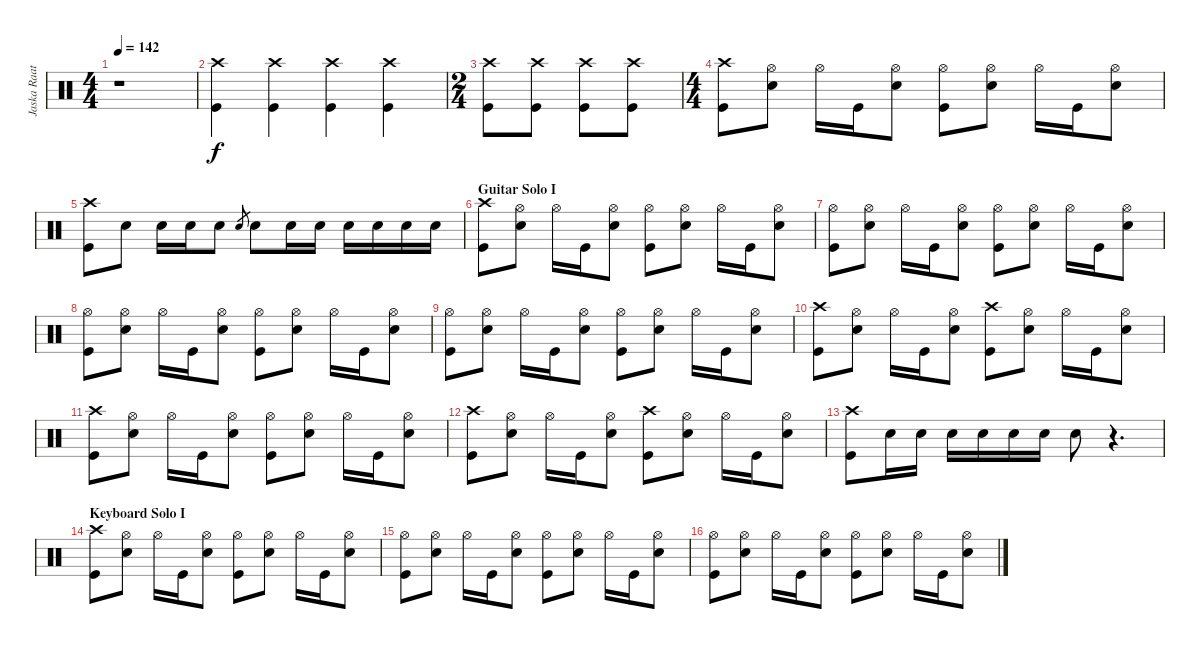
\track ("Jaska Raatikainen" "Jaska Raat") {instrument percussion}
\staff {score}
\articulation defaults
\ts (4 4)
\tempo 142
\clef neutral
\ks c
r.1{dy f} |
("Crash high (hit)" "Kick (hit)").4 ("Crash high (hit)" "Kick (hit)").4 ("Crash high (hit)" "Kick (hit)").4 ("Crash high (hit)" "Kick (hit)").4 |
\ts (2 4)
("Crash high (hit)" "Kick (hit)").8 ("Crash high (hit)" "Kick (hit)").8 ("Crash high (hit)" "Kick (hit)").8 ("Crash high (hit)" "Kick (hit)").8 |
\ts (4 4)
("Crash high (hit)" "Kick (hit)").8 ("Hi-Hat (open)" "Snare (hit) 2").8 "Hi-Hat (open)".16 "Kick (hit)".16 ("Hi-Hat (open)" "Snare (hit) 2").8 ("Hi-Hat (open)" "Kick (hit)").8 ("Hi-Hat (open)" "Snare (hit) 2").8 "Hi-Hat (open)".16 "Kick (hit)".16 ("Hi-Hat (open)" "Snare (hit) 2").8 |
("Crash high (hit)" "Kick (hit)").8 "Snare (hit) 2".8 "Snare (hit) 2".16 "Snare (hit) 2".16 "Snare (hit) 2".8 "Snare (hit) 2".8{gr} "Snare (hit) 2".8 "Snare (hit) 2".16 "Snare (hit) 2".16 "Snare (hit) 2".16 "Snare (hit) 2".16 "Snare (hit) 2".16 "Snare (hit) 2".16 |
\section ("" "Guitar Solo I")
("Crash high (hit)" "Kick (hit)").8 ("Hi-Hat (open)" "Snare (hit) 2").8 "Hi-Hat (open)".16 "Kick (hit)".16 ("Hi-Hat (open)" "Snare (hit) 2").8 ("Hi-Hat (open)" "Kick (hit)").8 ("Hi-Hat (open)" "Snare (hit) 2").8 "Hi-Hat (open)".16 "Kick (hit)".16 ("Hi-Hat (open)" "Snare (hit) 2").8 |
("Hi-Hat (open)" "Kick (hit)").8 ("Hi-Hat (open)" "Snare (hit) 2").8 "Hi-Hat (open)".16 "Kick (hit)".16 ("Hi-Hat (open)" "Snare (hit) 2").8 ("Hi-Hat (open)" "Kick (hit)").8 ("Hi-Hat (open)" "Snare (hit) 2").8 "Hi-Hat (open)".16 "Kick (hit)".16 ("Hi-Hat (open)" "Snare (hit) 2").8 |
("Hi-Hat (open)" "Kick (hit)").8 ("Hi-Hat (open)" "Snare (hit) 2").8 "Hi-Hat (open)".16 "Kick (hit)".16 ("Hi-Hat (open)" "Snare (hit) 2").8 ("Hi-Hat (open)" "Kick (hit)").8 ("Hi-Hat (open)" "Snare (hit) 2").8 "Hi-Hat (open)".16 "Kick (hit)".16 ("Hi-Hat (open)" "Snare (hit) 2").8 |
("Hi-Hat (open)" "Kick (hit)").8 ("Hi-Hat (open)" "Snare (hit) 2").8 "Hi-Hat (open)".16 "Kick (hit)".16 ("Hi-Hat (open)" "Snare (hit) 2").8 ("Hi-Hat (open)" "Kick (hit)").8 ("Hi-Hat (open)" "Snare (hit) 2").8 "Hi-Hat (open)".16 "Kick (hit)".16 ("Hi-Hat (open)" "Snare (hit) 2").8 |
("Crash high (hit)" "Kick (hit)").8 ("Hi-Hat (open)" "Snare (hit) 2").8 "Hi-Hat (open)".16 "Kick (hit)".16 ("Hi-Hat (open)" "Snare (hit) 2").8 ("Crash high (hit)" "Kick (hit)").8 ("Hi-Hat (open)" "Snare (hit) 2").8 "Hi-Hat (open)".16 "Kick (hit)".16 ("Hi-Hat (open)" "Snare (hit) 2").8 |
("Crash high (hit)" "Kick (hit)").8 ("Hi-Hat (open)" "Snare (hit) 2").8 "Hi-Hat (open)".16 "Kick (hit)".16 ("Hi-Hat (open)" "Snare (hit) 2").8 ("Hi-Hat (open)" "Kick (hit)").8 ("Hi-Hat (open)" "Snare (hit) 2").8 "Hi-Hat (open)".16 "Kick (hit)".16 ("Hi-Hat (open)" "Snare (hit) 2").8 |
("Crash high (hit)" "Kick (hit)").8 ("Hi-Hat (open)" "Snare (hit) 2").8 "Hi-Hat (open)".16 "Kick (hit)".16 ("Hi-Hat (open)" "Snare (hit) 2").8 ("Crash high (hit)" "Kick (hit)").8 ("Hi-Hat (open)" "Snare (hit) 2").8 "Hi-Hat (open)".16 "Kick (hit)".16 ("Hi-Hat (open)" "Snare (hit) 2").8 |
("Crash high (hit)" "Kick (hit)").8 "Snare (hit) 2".16 "Snare (hit) 2".16 "Snare (hit) 2".16 "Snare (hit) 2".16 "Snare (hit) 2".16 "Snare (hit) 2".16 "Snare (hit) 2".8 r.4{d} |
\section ("" "Keyboard Solo I")
("Crash high (hit)" "Kick (hit)").8 ("Hi-Hat (open)" "Snare (hit) 2").8 "Hi-Hat (open)".16 "Kick (hit)".16 ("Hi-Hat (open)" "Snare (hit) 2").8 ("Hi-Hat (open)" "Kick (hit)").8 ("Hi-Hat (open)" "Snare (hit) 2").8 "Hi-Hat (open)".16 "Kick (hit)".16 ("Hi-Hat (open)" "Snare (hit) 2").8 |
("Hi-Hat (open)" "Kick (hit)").8 ("Hi-Hat (open)" "Snare (hit) 2").8 "Hi-Hat (open)".16 "Kick (hit)".16 ("Hi-Hat (open)" "Snare (hit) 2").8 ("Hi-Hat (open)" "Kick (hit)").8 ("Hi-Hat (open)" "Snare (hit) 2").8 "Hi-Hat (open)".16 "Kick (hit)".16 ("Hi-Hat (open)" "Snare (hit) 2").8 |
("Hi-Hat (open)" "Kick (hit)").8 ("Hi-Hat (open)" "Snare (hit) 2").8 "Hi-Hat (open)".16 "Kick (hit)".16 ("Hi-Hat (open)" "Snare (hit) 2").8 ("Hi-Hat (open)" "Kick (hit)").8 ("Hi-Hat (open)" "Snare (hit) 2").8 "Hi-Hat (open)".16 "Kick (hit)".16 ("Hi-Hat (open)" "Snare (hit) 2").8
